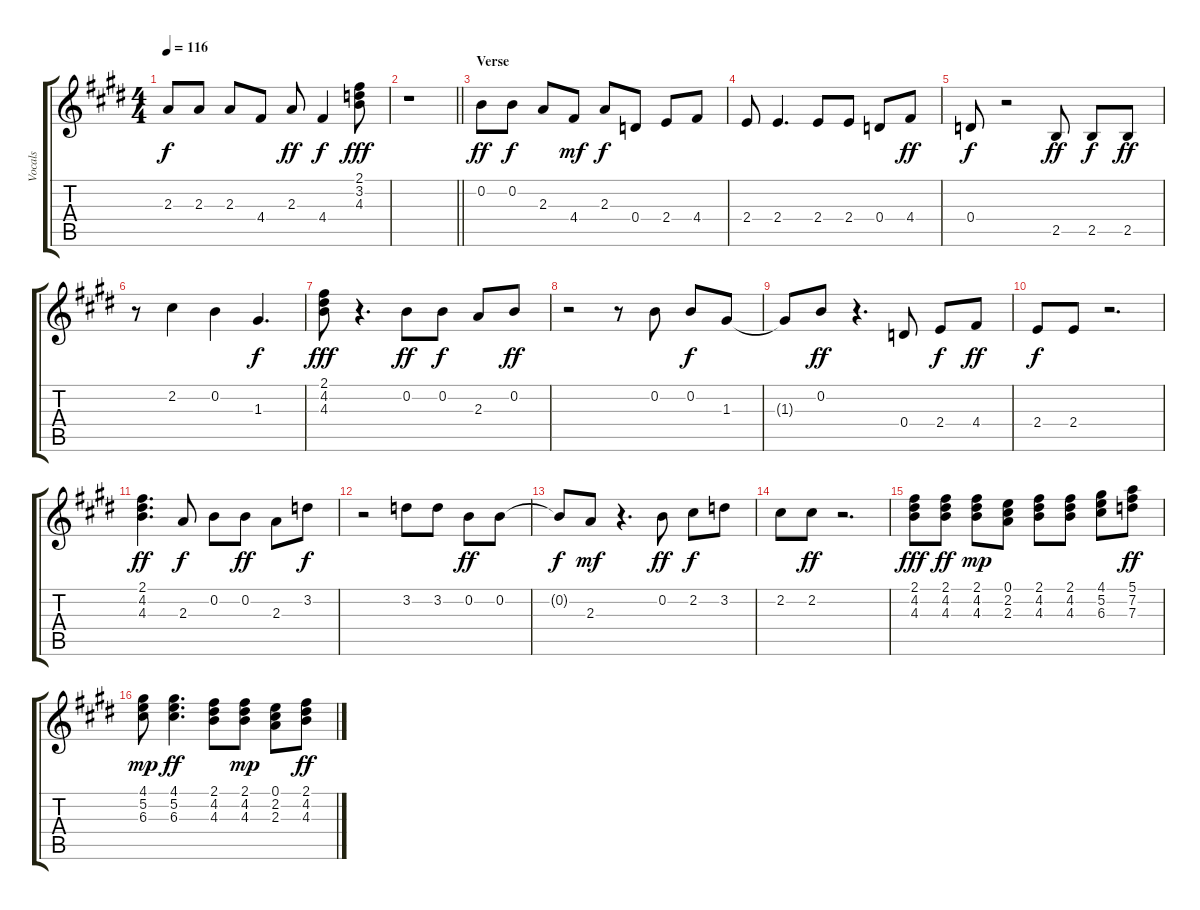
\track ("Vocals" "Vocals") {instrument electricguitarclean}
\staff {score tabs}
\tuning (E4 B3 G3 D3 A2 E2) {hide}
\ts (4 4)
\tempo 116
\clef g2
\ks e
2.3.8{dy f} 2.3.8 2.3.8 4.4.8 2.3.8{dy ff} 4.4.4{dy f} (2.1 3.2 4.3).8{dy fff} |
\barLineRight lightlight
r.1 |
\section ("" "Verse")
0.2.8{dy ff} 0.2.8{dy f} 2.3.8 4.4.8{dy mf} 2.3.8{dy f} 0.4.8 2.4.8 4.4.8 |
2.4.8 2.4.4{d} 2.4.8 2.4.8 0.4.8 4.4.8{dy ff} |
0.4.8{dy f} r.2 2.5.8{dy ff} 2.5.8{dy f} 2.5.8{dy ff} |
r.8 2.2.4 0.2.4 1.3.4{d dy f} |
(2.1 4.2 4.3).8{dy fff} r.4{d} 0.2.8{dy ff} 0.2.8{dy f} 2.3.8 0.2.8{dy ff} |
r.2 r.8 0.2.8 0.2.8{dy f} 1.3.8 |
1.3{t}.8 0.2.8{dy ff} r.4{d} 0.4.8 2.4.8{dy f} 4.4.8{dy ff} |
2.4.8{dy f} 2.4.8 r.2{d} |
(2.1 4.2 4.3).4{d dy ff} 2.3.8{dy f} 0.2.8 0.2.8{dy ff} 2.3.8 3.2.8{dy f} |
r.2 3.2.8 3.2.8 0.2.8{dy ff} 0.2.8 |
0.2{t}.8{dy f} 2.3.8{dy mf} r.4{d} 0.2.8{dy ff} 2.2.8{dy f} 3.2.8 |
2.2.8 2.2.8{dy ff} r.2{d} |
(2.1 4.2 4.3).8{dy fff} (2.1 4.2 4.3).8{dy ff} (2.1 4.2 4.3).8{dy mp} (0.1 2.2 2.3).8 (2.1 4.2 4.3).8 (2.1 4.2 4.3).8 (4.1 5.2 6.3).8 (5.1 7.2 7.3).8{dy ff} |
(4.1 5.2 6.3).8{dy mp} (4.1 5.2 6.3).4{d dy ff} (2.1 4.2 4.3).8 (2.1 4.2 4.3).8{dy mp} (0.1 2.2 2.3).8 (2.1 4.2 4.3).8{dy ff}
